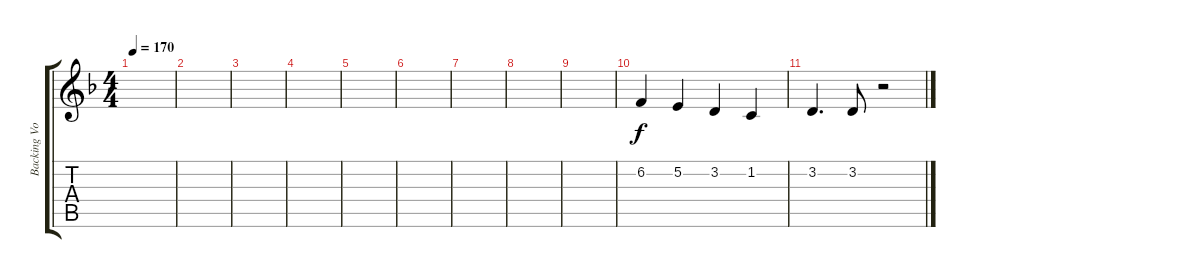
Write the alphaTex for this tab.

\track ("Backing Vocals" "Backing Vo") {instrument synthvoice}
\staff {score tabs}
\tuning (E4 B3 G3 D3 A2 E2) {hide}
\ts (4 4)
\tempo 170
\clef g2
\ks dminor
|
|
|
|
|
|
|
|
|
6.2.4 5.2.4 3.2.4 1.2.4 |
3.2.4{d} 3.2.8 r.2
